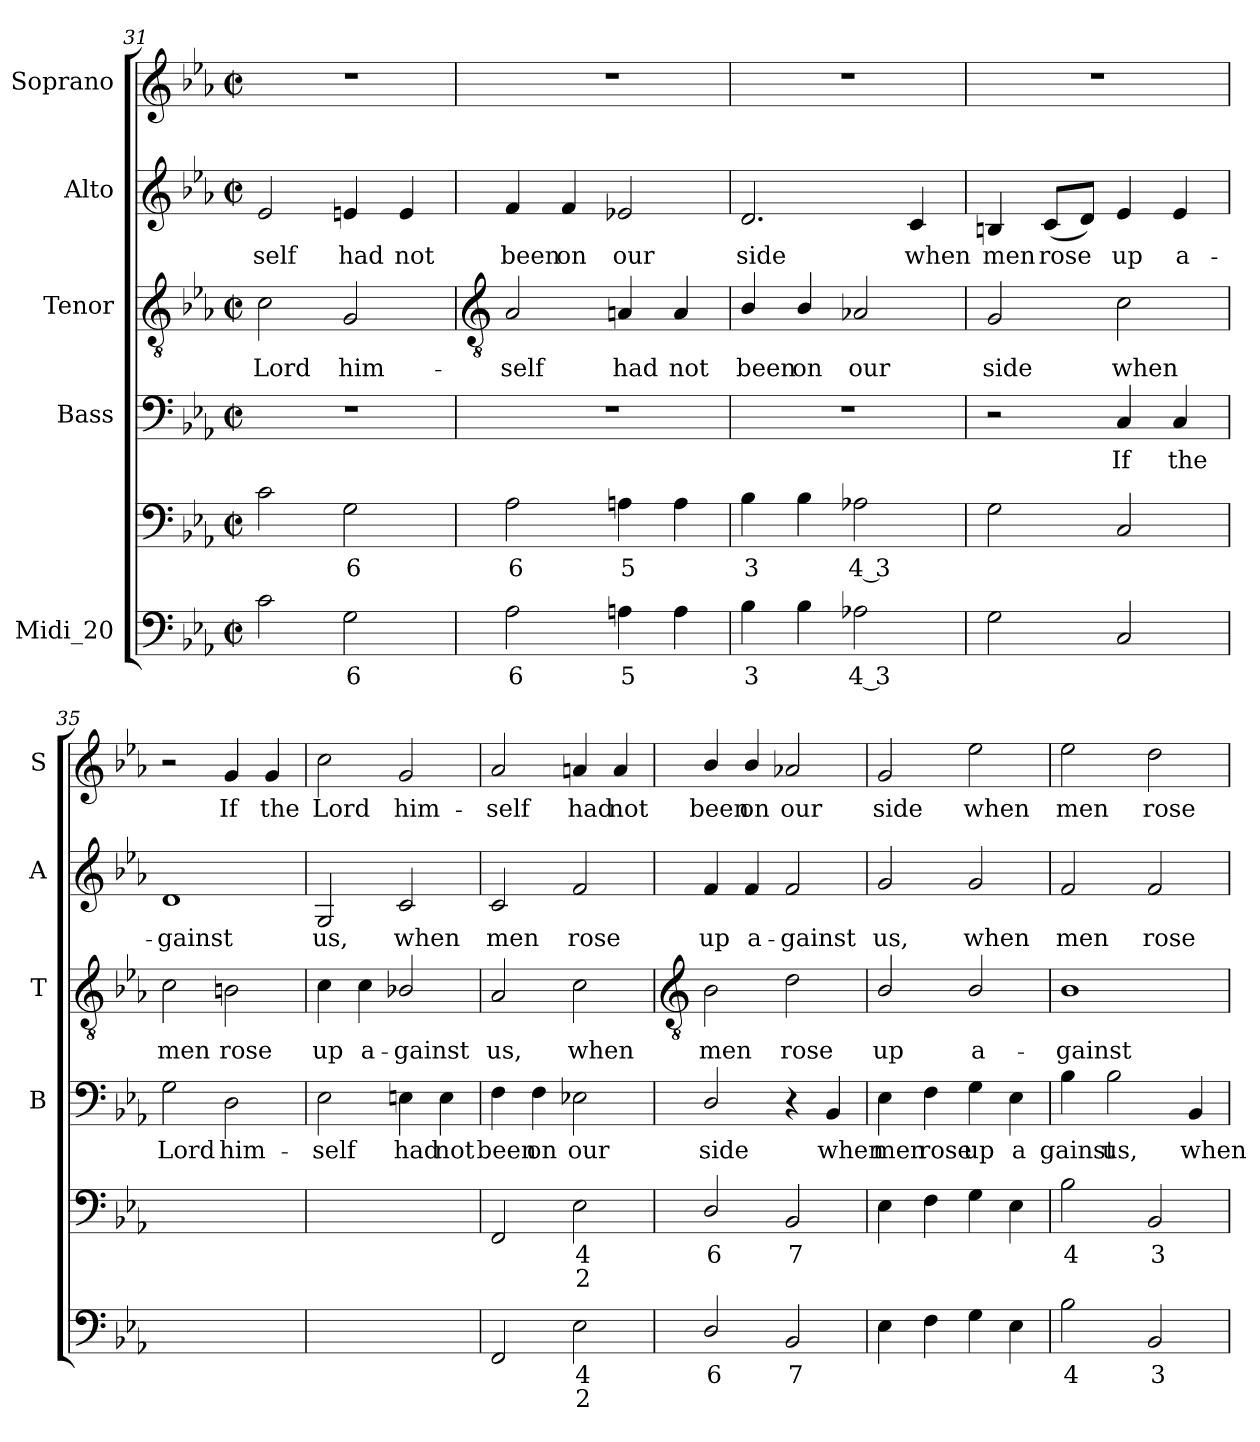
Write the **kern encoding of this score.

**kern	**text	**text	**text	**kern	**text	**text	**text	**kern	**text	**kern	**text	**kern	**text	**kern	**text
*part5	*part5	*part5	*part5	*part5	*part5	*part5	*part5	*part4	*part4	*part3	*part3	*part2	*part2	*part1	*part1
*staff6	*staff6	*staff6	*staff6	*staff5	*staff5	*staff5	*staff5	*staff4	*staff4	*staff3	*staff3	*staff2	*staff2	*staff1	*staff1
*I"Midi_20	*	*	*	*	*	*	*	*I"Bass	*	*I"Tenor	*	*I"Alto	*	*I"Soprano	*
*	*	*	*	*	*	*	*	*I'B	*	*I'T	*	*I'A	*	*I'S	*
*	*	*	*	*clefF4	*	*	*	*clefF4	*	*clefGv2	*	*clefG2	*	*clefG2	*
*k[b-e-a-]	*	*	*	*k[b-e-a-]	*	*	*	*k[b-e-a-]	*	*k[b-e-a-]	*	*k[b-e-a-]	*	*k[b-e-a-]	*
*E-:	*	*	*	*E-:	*	*	*	*E-:	*	*E-:	*	*E-:	*	*E-:	*
*M2/2	*	*	*	*M2/2	*	*	*	*M2/2	*	*M2/2	*	*M2/2	*	*M2/2	*
*met(c|)	*	*	*	*met(c|)	*	*	*	*met(c|)	*	*met(c|)	*	*met(c|)	*	*met(c|)	*
=31	=31	=31	=31	=31	=31	=31	=31	=31	=31	=31	=31	=31	=31	=31	=31
!	!	!	!	!	!	!	!	!	!	!	!LO:LY:b	!	!LO:LY:b	!	!
2c	.	.	.	2c	.	.	.	1r	.	2c	Lord	2e-	-self	1r	.
!	!LO:LY:b	!	!	!	!LO:LY:b	!	!	!	!	!	!LO:LY:b	!	!LO:LY:b	!	!
2G	6	.	.	2G	6	.	.	.	.	2G	him-	4en	had	.	.
!	!	!	!	!	!	!	!	!	!	!	!	!	!LO:LY:b	!	!
.	.	.	.	.	.	.	.	.	.	.	.	4e	not	.	.
!!LO:LB:g=z
=32	=32	=32	=32	=32	=32	=32	=32	=32	=32	=32	=32	=32	=32	=32	=32
*	*	*	*	*	*	*	*	*	*	*clefGv2	*	*	*	*	*
!	!LO:LY:b	!	!	!	!LO:LY:b	!	!	!	!	!	!LO:LY:b	!	!LO:LY:b	!	!
2A-	6	.	.	2A-	6	.	.	1r	.	2A-	-self	4f	been	1r	.
!	!	!	!	!	!	!	!	!	!	!	!	!	!LO:LY:b	!	!
.	.	.	.	.	.	.	.	.	.	.	.	4f	on	.	.
!	!LO:LY:b	!	!	!	!LO:LY:b	!	!	!	!	!	!LO:LY:b	!	!LO:LY:b	!	!
4An	5	.	.	4An	5	.	.	.	.	4An	had	2e-X	our	.	.
!	!	!	!	!	!	!	!	!	!	!	!LO:LY:b	!	!	!	!
4A	.	.	.	4A	.	.	.	.	.	4A	not	.	.	.	.
=33	=33	=33	=33	=33	=33	=33	=33	=33	=33	=33	=33	=33	=33	=33	=33
!	!LO:LY:b	!	!	!	!LO:LY:b	!	!	!	!	!	!LO:LY:b	!	!LO:LY:b	!	!
4B-	3	.	.	4B-	3	.	.	1r	.	4B-/	been	2.d	side	1r	.
!	!	!	!	!	!	!	!	!	!	!	!LO:LY:b	!	!	!	!
4B-	.	.	.	4B-	.	.	.	.	.	4B-/	on	.	.	.	.
!	!LO:LY:b	!	!	!	!LO:LY:b	!	!	!	!	!	!LO:LY:b	!	!	!	!
2A-X	4 3	.	.	2A-X	4 3	.	.	.	.	2A-X	our	.	.	.	.
!	!	!	!	!	!	!	!	!	!	!	!	!	!LO:LY:b	!	!
.	.	.	.	.	.	.	.	.	.	.	.	4c	when	.	.
=34	=34	=34	=34	=34	=34	=34	=34	=34	=34	=34	=34	=34	=34	=34	=34
!	!	!	!	!	!	!	!	!	!	!	!LO:LY:b	!	!LO:LY:b	!	!
2G	.	.	.	2G	.	.	.	2r	.	2G	side	4Bn	men	1r	.
!	!	!	!	!	!	!	!	!	!	!	!	!	!LO:LY:b	!	!
.	.	.	.	.	.	.	.	.	.	.	.	(<8cL	rose	.	.
.	.	.	.	.	.	.	.	.	.	.	.	8dJ)	.	.	.
!	!	!	!	!	!	!	!	!	!LO:LY:b	!	!LO:LY:b	!	!LO:LY:b	!	!
2C	.	.	.	2C	.	.	.	4C	If	2c	when	4e-	up	.	.
!	!	!	!	!	!	!	!	!	!LO:LY:b	!	!	!	!LO:LY:b	!	!
.	.	.	.	.	.	.	.	4C	the	.	.	4e-	a-	.	.
=35	=35	=35	=35	=35	=35	=35	=35	=35	=35	=35	=35	=35	=35	=35	=35
!	!LO:LY:b	!	!	!	!LO:LY:b	!	!	!	!LO:LY:b	!	!LO:LY:b	!	!LO:LY:b	!	!
[2GGyy	4	.	.	[2GGyy	4	.	.	2G	Lord	2c	men	1d	-gainst	2r	.
!	!	!	!	!	!	!	!	!	!LO:LY:b	!	!LO:LY:b	!	!	!	!LO:LY:b
2GGyy_	.	.	.	2GGyy_	.	.	.	2D	him-	2Bn	rose	.	.	4g	If
!	!	!	!	!	!	!	!	!	!	!	!	!	!	!	!LO:LY:b
.	.	.	.	.	.	.	.	.	.	.	.	.	.	4g	the
=36	=36	=36	=36	=36	=36	=36	=36	=36	=36	=36	=36	=36	=36	=36	=36
!	!LO:LY:b	!LO:LY:b	!	!	!LO:LY:b	!LO:LY:b	!	!	!LO:LY:b	!	!LO:LY:b	!	!LO:LY:b	!	!LO:LY:b
2GGyy_	6	4	.	2GGyy_	6	4	.	2E-	-self	4c	up	2G	us,	2cc	Lord
!	!	!	!	!	!	!	!	!	!	!	!LO:LY:b	!	!	!	!
.	.	.	.	.	.	.	.	.	.	4c	a-	.	.	.	.
!	!LO:LY:b	!LO:LY:b	!LO:LY:b	!	!LO:LY:b	!LO:LY:b	!LO:LY:b	!	!LO:LY:b	!	!LO:LY:b	!	!LO:LY:b	!	!LO:LY:b
2GGyy]	4	3	6	2GGyy]	4	3	6	4En	had	2B-X/	-gainst	2c	when	2g	him-
!	!	!	!	!	!	!	!	!	!LO:LY:b	!	!	!	!	!	!
.	.	.	.	.	.	.	.	4E	not	.	.	.	.	.	.
=37	=37	=37	=37	=37	=37	=37	=37	=37	=37	=37	=37	=37	=37	=37	=37
!	!	!	!	!	!	!	!	!	!LO:LY:b	!	!LO:LY:b	!	!LO:LY:b	!	!LO:LY:b
2FF	.	.	.	2FF	.	.	.	4F	been	2A-	us,	2c	men	2a-	-self
!	!	!	!	!	!	!	!	!	!LO:LY:b	!	!	!	!	!	!
.	.	.	.	.	.	.	.	4F	on	.	.	.	.	.	.
!	!LO:LY:b	!LO:LY:b	!	!	!LO:LY:b	!LO:LY:b	!	!	!LO:LY:b	!	!LO:LY:b	!	!LO:LY:b	!	!LO:LY:b
2E-	4	2	.	2E-	4	2	.	2E-X	our	2c	when	2f	rose	4an	had
!	!	!	!	!	!	!	!	!	!	!	!	!	!	!	!LO:LY:b
.	.	.	.	.	.	.	.	.	.	.	.	.	.	4a	not
!!LO:LB:g=z
=38	=38	=38	=38	=38	=38	=38	=38	=38	=38	=38	=38	=38	=38	=38	=38
*	*	*	*	*	*	*	*	*	*	*clefGv2	*	*	*	*	*
!	!LO:LY:b	!	!	!	!LO:LY:b	!	!	!	!LO:LY:b	!	!LO:LY:b	!	!LO:LY:b	!	!LO:LY:b
2D/	6	.	.	2D/	6	.	.	2D/	side	2B-	men	4f	up	4b-/	been
!	!	!	!	!	!	!	!	!	!	!	!	!	!LO:LY:b	!	!LO:LY:b
.	.	.	.	.	.	.	.	.	.	.	.	4f	a-	4b-/	on
!	!LO:LY:b	!	!	!	!LO:LY:b	!	!	!	!	!	!LO:LY:b	!	!LO:LY:b	!	!LO:LY:b
2BB-	7	.	.	2BB-	7	.	.	4r	.	2d	rose	2f	-gainst	2a-X	our
!	!	!	!	!	!	!	!	!	!LO:LY:b	!	!	!	!	!	!
.	.	.	.	.	.	.	.	4BB-	when	.	.	.	.	.	.
=39	=39	=39	=39	=39	=39	=39	=39	=39	=39	=39	=39	=39	=39	=39	=39
!	!	!	!	!	!	!	!	!	!LO:LY:b	!	!LO:LY:b	!	!LO:LY:b	!	!LO:LY:b
4E-	.	.	.	4E-	.	.	.	4E-	men	2B-/	up	2g	us,	2g	side
!	!	!	!	!	!	!	!	!	!LO:LY:b	!	!	!	!	!	!
4F	.	.	.	4F	.	.	.	4F	rose	.	.	.	.	.	.
!	!	!	!	!	!	!	!	!	!LO:LY:b	!	!LO:LY:b	!	!LO:LY:b	!	!LO:LY:b
4G	.	.	.	4G	.	.	.	4G	up	2B-/	a-	2g	when	2ee-	when
!	!	!	!	!	!	!	!	!	!LO:LY:b	!	!	!	!	!	!
4E-	.	.	.	4E-	.	.	.	4E-	a	.	.	.	.	.	.
=40	=40	=40	=40	=40	=40	=40	=40	=40	=40	=40	=40	=40	=40	=40	=40
!	!LO:LY:b	!	!	!	!LO:LY:b	!	!	!	!LO:LY:b	!	!LO:LY:b	!	!LO:LY:b	!	!LO:LY:b
2B-	4	.	.	2B-	4	.	.	4B-	gainst	1B-	-gainst	2f	men	2ee-	men
!	!	!	!	!	!	!	!	!	!LO:LY:b	!	!	!	!	!	!
.	.	.	.	.	.	.	.	2B-	us,	.	.	.	.	.	.
!	!LO:LY:b	!	!	!	!LO:LY:b	!	!	!	!	!	!	!	!LO:LY:b	!	!LO:LY:b
2BB-	3	.	.	2BB-	3	.	.	.	.	.	.	2f	rose	2dd	rose
!	!	!	!	!	!	!	!	!	!LO:LY:b	!	!	!	!	!	!
.	.	.	.	.	.	.	.	4BB-	when	.	.	.	.	.	.
=	=	=	=	=	=	=	=	=	=	=	=	=	=	=	=
*-	*-	*-	*-	*-	*-	*-	*-	*-	*-	*-	*-	*-	*-	*-	*-
